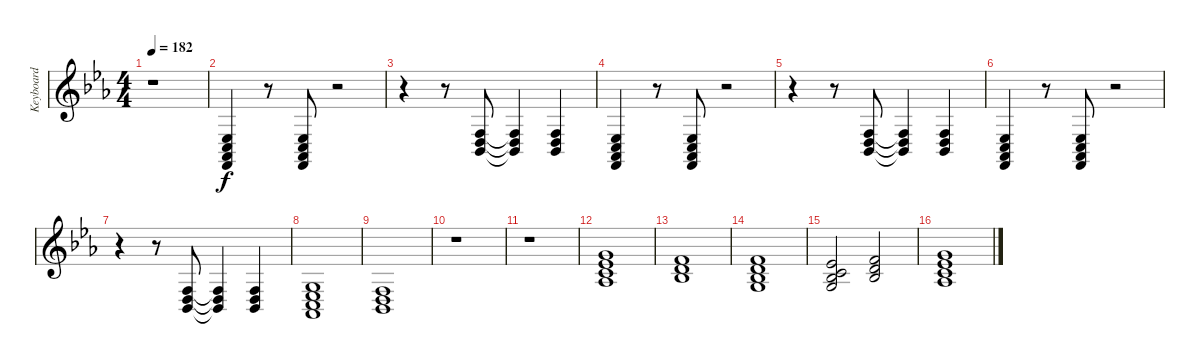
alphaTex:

\track ("Keyboard" "Keyboard") {instrument churchorgan}
\staff {score}
\tuning (E4 B3 G3 D3 A2 E2 B1) {hide}
\ts (4 4)
\tempo 182
\clef g2
\ks eb
r.1{dy f} |
(1.4 3.5 4.6 6.7).4 r.8 (1.4 3.5 4.6 6.7).8 r.2 |
r.4 r.8 (3.4 5.5 6.6).8 (3.4{t} 5.5{t} 6.6{t}).4 (3.4 5.5 6.6).4 |
(1.4 3.5 4.6 6.7).4 r.8 (1.4 3.5 4.6 6.7).8 r.2 |
r.4 r.8 (3.4 5.5 6.6).8 (3.4{t} 5.5{t} 6.6{t}).4 (3.4 5.5 6.6).4 |
(1.4 3.5 4.6 6.7).4 r.8 (1.4 3.5 4.6 6.7).8 r.2 |
r.4 r.8 (3.4 5.5 6.6).8 (3.4{t} 5.5{t} 6.6{t}).4 (3.4 5.5 6.6).4 |
(0.3 1.4 3.5 4.6).1 |
(3.4 5.5 6.6).1 |
r.1 |
r.1 |
(3.1 4.2 5.3 6.4).1 |
(1.1 3.2 3.3).1 |
(1.1 3.2 3.3 5.4).1 |
(4.2 5.3 8.4 10.5).2 (1.1 3.2 3.3).2 |
(3.1 4.2 5.3 6.4).1
